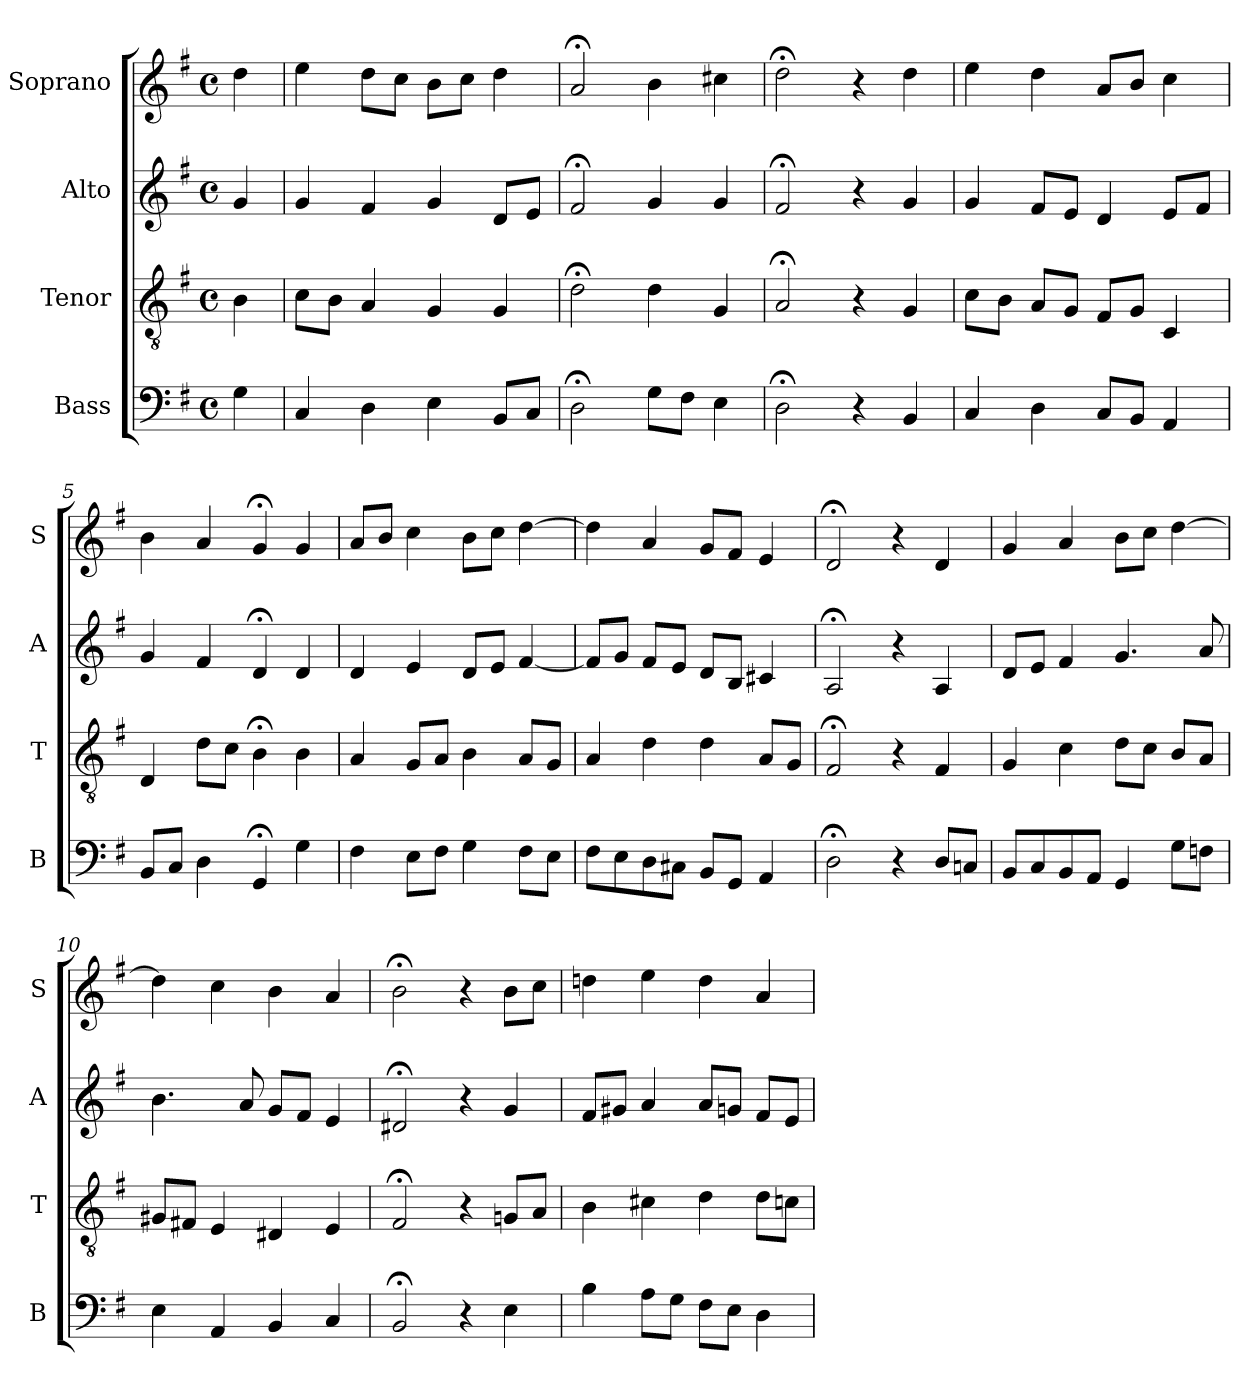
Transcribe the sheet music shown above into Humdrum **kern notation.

**kern	**kern	**kern	**kern
*part4	*part3	*part2	*part1
*staff4	*staff3	*staff2	*staff1
*I"Bass	*I"Tenor	*I"Alto	*I"Soprano
*I'B	*I'T	*I'A	*I'S
*clefF4	*clefGv2	*clefG2	*clefG2
*k[f#]	*k[f#]	*k[f#]	*k[f#]
*G:	*G:	*G:	*G:
*M4/4	*M4/4	*M4/4	*M4/4
*met(c)	*met(c)	*met(c)	*met(c)
*MM100	*MM100	*MM100	*MM100
=	=	=	=
4G	4B	4g	4dd
=1	=1	=1	=1
4C	8cL	4g	4ee
.	8BJ	.	.
4D	4A	4f#	8ddL
.	.	.	8ccJ
4E	4G	4g	8bL
.	.	.	8ccJ
8BBL	4G	8dL	4dd
8CJ	.	8eJ	.
=2	=2	=2	=2
2D;<	2d;<	2f#;<	2a;<
8GL	4d	4g	4b
8F#J	.	.	.
4E	4G	4g	4cc#X
=3	=3	=3	=3
2D;<	2A;<	2f#;<	2dd;<
4r	4r	4r	4r
4BB	4G	4g	4dd
=4	=4	=4	=4
4C	8cL	4g	4ee
.	8BJ	.	.
4D	8AL	8f#L	4dd
.	8GJ	8eJ	.
8CL	8F#L	4d	8aL
8BBJ	8GJ	.	8bJ
4AA	4C	8eL	4cc
.	.	8f#J	.
=5	=5	=5	=5
8BBL	4D	4g	4b
8CJ	.	.	.
4D	8dL	4f#	4a
.	8cJ	.	.
4GG;<	4B;<	4d;<	4g;<
4G	4B	4d	4g
=6	=6	=6	=6
4F#	4A	4d	8aL
.	.	.	8bJ
8EL	8GL	4e	4cc
8F#J	8AJ	.	.
4G	4B	8dL	8bL
.	.	8eJ	8ccJ
8F#L	8AL	[4f#	[4dd
8EJ	8GJ	.	.
=7	=7	=7	=7
8F#L	4A	8f#L]	4dd]
8E	.	8gJ	.
8D	4d	8f#L	4a
8C#XJ	.	8eJ	.
8BBL	4d	8dL	8gL
8GGJ	.	8BJ	8f#J
4AA	8AL	4c#X	4e
.	8GJ	.	.
=8	=8	=8	=8
2D;<	2F#;<	2A;<	2d;<
4r	4r	4r	4r
8DL	4F#	4A	4d
8CnJ	.	.	.
=9	=9	=9	=9
8BBL	4G	8dL	4g
8C	.	8eJ	.
8BB	4c	4f#	4a
8AAJ	.	.	.
4GG	8dL	4.g	8bL
.	8cJ	.	8ccJ
8GL	8BL	.	[4dd
8FnJ	8AJ	8a	.
=10	=10	=10	=10
4E	8G#XL	4.b	4dd]
.	8F#XJ	.	.
4AA	4E	.	4cc
.	.	8a	.
4BBi	4D#Xi	8giL	4bi
.	.	8f#J	.
4C	4E	4e	4a
=11	=11	=11	=11
2BB;<	2F#;<	2d#X;<	2b;<
4r	4r	4r	4r
4E	8GnL	4g	8bL
.	8AJ	.	8ccJ
=12	=12	=12	=12
4B	4B	8f#L	4ddn
.	.	8g#XJ	.
8AL	4c#X	4a	4ee
8GJ	.	.	.
8F#L	4d	8aL	4dd
8EJ	.	8gnJ	.
4D	8dL	8f#L	4a
.	8cnJ	8eJ	.
=	=	=	=
*-	*-	*-	*-
